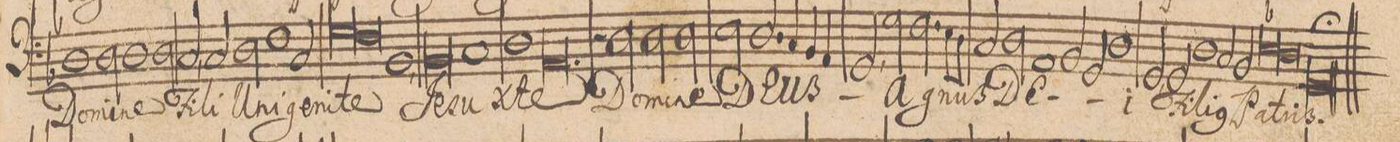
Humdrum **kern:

**kern	**text
*I"BASSVS.	*
*clefF4	*
*k[b-]	*
*met(c|)	*
*M2/1	*
1D\	Do-
=32-	=32-
2D\	-mi-
1D\	-ne
2D\	Fi-
=33-	=33-
2C,</	-li
2C/	U-
2D\	-ni-
1F\	-ge-
=34-	=34-
2C/	-ni-
*lig	*
1G\	-te
=35-	=35-
1F\	.
*Xlig	*
1BB-/,<	.
=36-	=36-
0BB-/	Je-
=37-	=37-
1C/	-su
1D\	X-
=38-	=38-
0.AA/	-te
=39-	=39-
2r	.
2D\	Do-
=40-	=40-
2D\	-mi-
2D\	-ne
2E\	DE-
2.D/	-US
=41-	=41-
4C/	.
4BB-/	.
4AA/	.
2GG,</	.
2G\	A-
=42-	=42-
2.F\	-gnus-
8E\L	.
8D\J	.
2C/	-De-
2D\	.
=43-	=43-
1AA/	.
2BB-/	.
2GG/	.
=44-	=44-
1D\	.
2GG,</	-i
2GG/	Fi-
=45-	=45-
1D\	-li-
2C/	-(us)
2BB-/	.
=46-	=46-
*lig	*
1E-X\	Pa-
1D\	.
*Xlig	*
=47-	=47-
0GG/;	-tris.
=48||	=48||
*M2/1	*
*met(c|)	*
*-	*-
